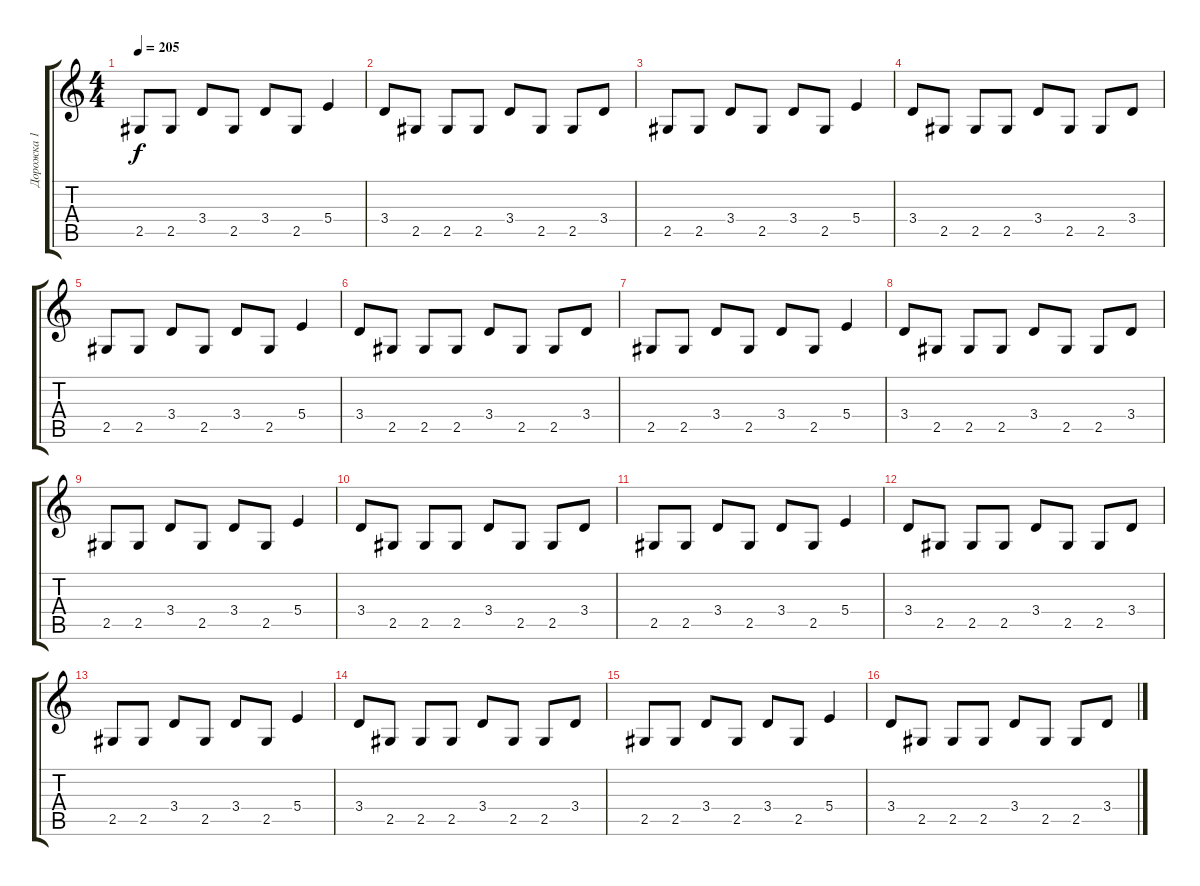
\track ("Дорожка 1" "Дорожка 1") {instrument distortionguitar}
\staff {score tabs}
\tuning (Db4 Ab3 E3 B2 Gb2 Db2) {hide}
\ts (4 4)
\tempo 205
\clef g2
\ks c
2.5.8{dy f} 2.5.8 3.4.8 2.5.8 3.4.8 2.5.8 5.4.4 |
3.4.8 2.5.8 2.5.8 2.5.8 3.4.8 2.5.8 2.5.8 3.4.8 |
2.5.8 2.5.8 3.4.8 2.5.8 3.4.8 2.5.8 5.4.4 |
3.4.8 2.5.8 2.5.8 2.5.8 3.4.8 2.5.8 2.5.8 3.4.8 |
2.5.8 2.5.8 3.4.8 2.5.8 3.4.8 2.5.8 5.4.4 |
3.4.8 2.5.8 2.5.8 2.5.8 3.4.8 2.5.8 2.5.8 3.4.8 |
2.5.8 2.5.8 3.4.8 2.5.8 3.4.8 2.5.8 5.4.4 |
3.4.8 2.5.8 2.5.8 2.5.8 3.4.8 2.5.8 2.5.8 3.4.8 |
2.5.8 2.5.8 3.4.8 2.5.8 3.4.8 2.5.8 5.4.4 |
3.4.8 2.5.8 2.5.8 2.5.8 3.4.8 2.5.8 2.5.8 3.4.8 |
2.5.8 2.5.8 3.4.8 2.5.8 3.4.8 2.5.8 5.4.4 |
3.4.8 2.5.8 2.5.8 2.5.8 3.4.8 2.5.8 2.5.8 3.4.8 |
2.5.8 2.5.8 3.4.8 2.5.8 3.4.8 2.5.8 5.4.4 |
3.4.8 2.5.8 2.5.8 2.5.8 3.4.8 2.5.8 2.5.8 3.4.8 |
2.5.8 2.5.8 3.4.8 2.5.8 3.4.8 2.5.8 5.4.4 |
3.4.8 2.5.8 2.5.8 2.5.8 3.4.8 2.5.8 2.5.8 3.4.8
